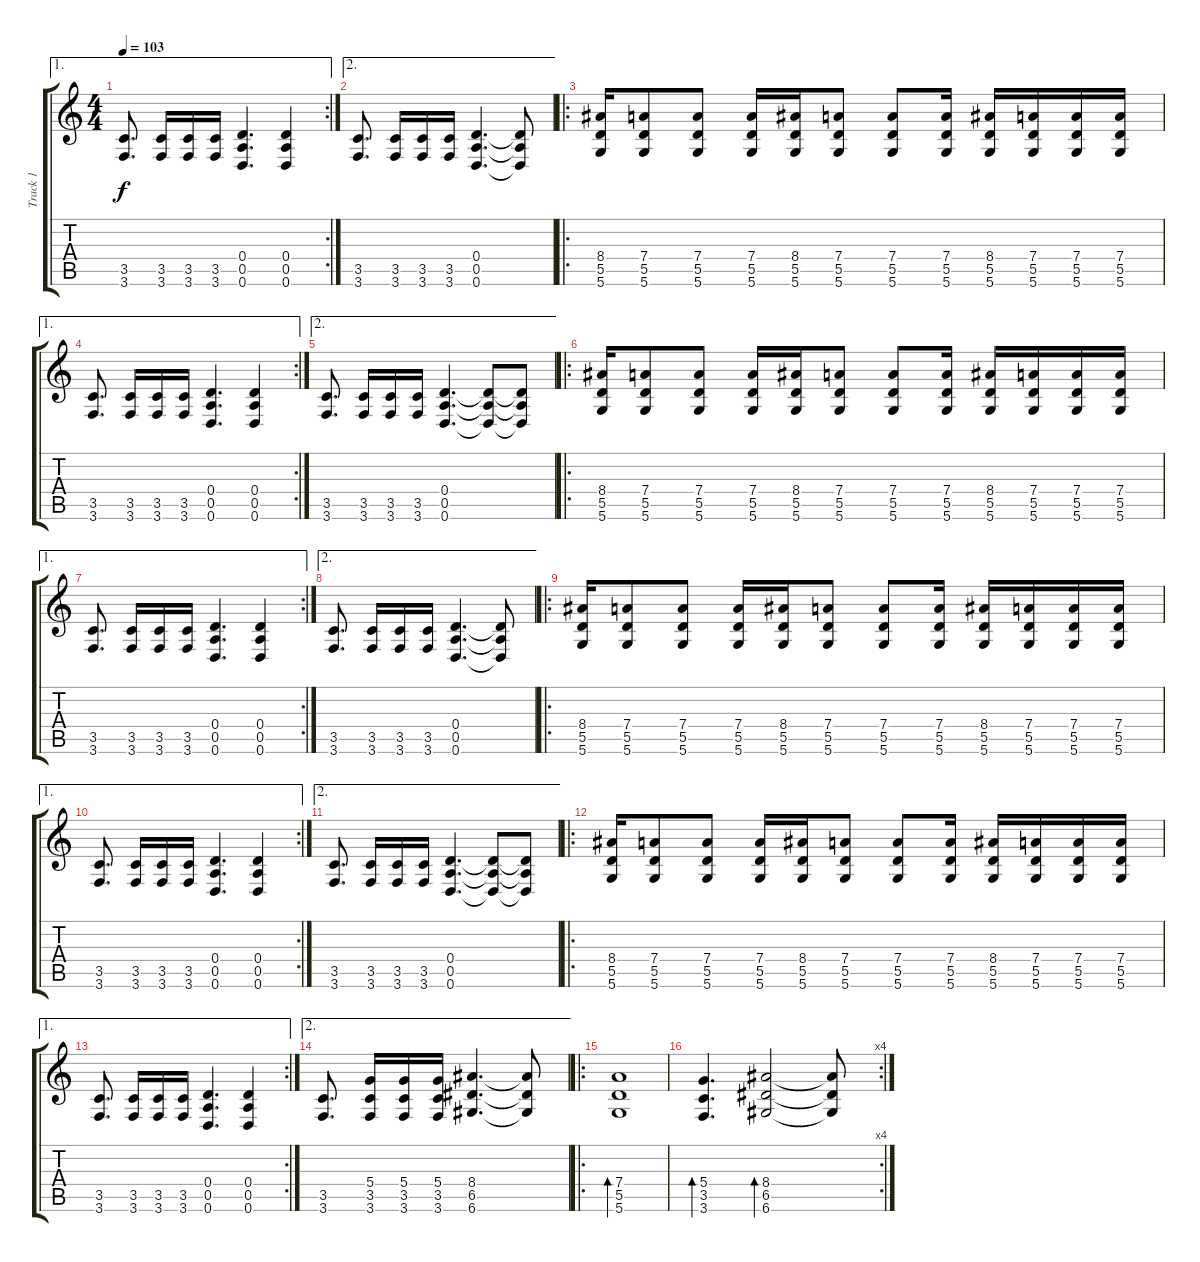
\track ("Track 1" "Track 1") {instrument distortionguitar}
\staff {score tabs}
\tuning (E4 B3 G3 D3 A2 D2) {hide}
\ae 1
\rc 2
\ts (4 4)
\tempo 103
\clef g2
\ks c
(3.5 3.6).8{d dy f beam split} (3.5 3.6).16{beam merge} (3.5 3.6).16{beam merge} (3.5 3.6).16 (0.4 0.5 0.6).4{d} (0.4 0.5 0.6).4 |
\ae 2
(3.5 3.6).8{d beam split} (3.5 3.6).16{beam merge} (3.5 3.6).16{beam merge} (3.5 3.6).16 (0.4 0.5 0.6).4{d} (0.4{t} 0.5{t} 0.6{t}).8 |
\ro
(8.4 5.5 5.6).16{instrument distortionguitar} (7.4 5.5 5.6).8 (7.4 5.5 5.6).8 (7.4 5.5 5.6).16 (8.4 5.5 5.6).16 (7.4 5.5 5.6).8 (7.4 5.5 5.6).8 (7.4 5.5 5.6).16 (8.4 5.5 5.6).16 (7.4 5.5 5.6).16 (7.4 5.5 5.6).16 (7.4 5.5 5.6).16 |
\ae 1
\rc 2
(3.5 3.6).8{d beam split} (3.5 3.6).16{beam merge} (3.5 3.6).16{beam merge} (3.5 3.6).16 (0.4 0.5 0.6).4{d} (0.4 0.5 0.6).4 |
\ae 2
(3.5 3.6).8{d beam split} (3.5 3.6).16{beam merge} (3.5 3.6).16{beam merge} (3.5 3.6).16 (0.4 0.5 0.6).4{d} (0.4{t} 0.5{t} 0.6{t}).8 (0.4{t} 0.5{t} 0.6{t}).8 |
\ro
(8.4 5.5 5.6).16{instrument distortionguitar} (7.4 5.5 5.6).8 (7.4 5.5 5.6).8 (7.4 5.5 5.6).16 (8.4 5.5 5.6).16 (7.4 5.5 5.6).8 (7.4 5.5 5.6).8 (7.4 5.5 5.6).16 (8.4 5.5 5.6).16 (7.4 5.5 5.6).16 (7.4 5.5 5.6).16 (7.4 5.5 5.6).16 |
\ae 1
\rc 2
(3.5 3.6).8{d beam split} (3.5 3.6).16{beam merge} (3.5 3.6).16{beam merge} (3.5 3.6).16 (0.4 0.5 0.6).4{d} (0.4 0.5 0.6).4 |
\ae 2
(3.5 3.6).8{d beam split} (3.5 3.6).16{beam merge} (3.5 3.6).16{beam merge} (3.5 3.6).16 (0.4 0.5 0.6).4{d} (0.4{t} 0.5{t} 0.6{t}).8 |
\ro
(8.4 5.5 5.6).16{instrument distortionguitar} (7.4 5.5 5.6).8 (7.4 5.5 5.6).8 (7.4 5.5 5.6).16 (8.4 5.5 5.6).16 (7.4 5.5 5.6).8 (7.4 5.5 5.6).8 (7.4 5.5 5.6).16 (8.4 5.5 5.6).16 (7.4 5.5 5.6).16 (7.4 5.5 5.6).16 (7.4 5.5 5.6).16 |
\ae 1
\rc 2
(3.5 3.6).8{d beam split} (3.5 3.6).16{beam merge} (3.5 3.6).16{beam merge} (3.5 3.6).16 (0.4 0.5 0.6).4{d} (0.4 0.5 0.6).4 |
\ae 2
(3.5 3.6).8{d beam split} (3.5 3.6).16{beam merge} (3.5 3.6).16{beam merge} (3.5 3.6).16 (0.4 0.5 0.6).4{d} (0.4{t} 0.5{t} 0.6{t}).8 (0.4{t} 0.5{t} 0.6{t}).8 |
\ro
(8.4 5.5 5.6).16{instrument distortionguitar} (7.4 5.5 5.6).8 (7.4 5.5 5.6).8 (7.4 5.5 5.6).16 (8.4 5.5 5.6).16 (7.4 5.5 5.6).8 (7.4 5.5 5.6).8 (7.4 5.5 5.6).16 (8.4 5.5 5.6).16 (7.4 5.5 5.6).16 (7.4 5.5 5.6).16 (7.4 5.5 5.6).16 |
\ae 1
\rc 2
(3.5 3.6).8{d beam split} (3.5 3.6).16{beam merge} (3.5 3.6).16{beam merge} (3.5 3.6).16 (0.4 0.5 0.6).4{d} (0.4 0.5 0.6).4 |
\ae 2
(3.5 3.6).8{d beam split} (5.4 3.5 3.6).16{beam merge} (5.4 3.5 3.6).16{beam merge} (5.4 3.5 3.6).16 (8.4 6.5 6.6).4{d} (8.4{t} 6.5{t} 6.6{t}).8 |
\ro
(7.4 5.5 5.6).1{bd 60 instrument electricguitarclean} |
\rc 4
(5.4 3.5 3.6).4{d bd 60} (8.4 6.5 6.6).2{bd 60} (8.4{t} 6.5{t} 6.6{t}).8
